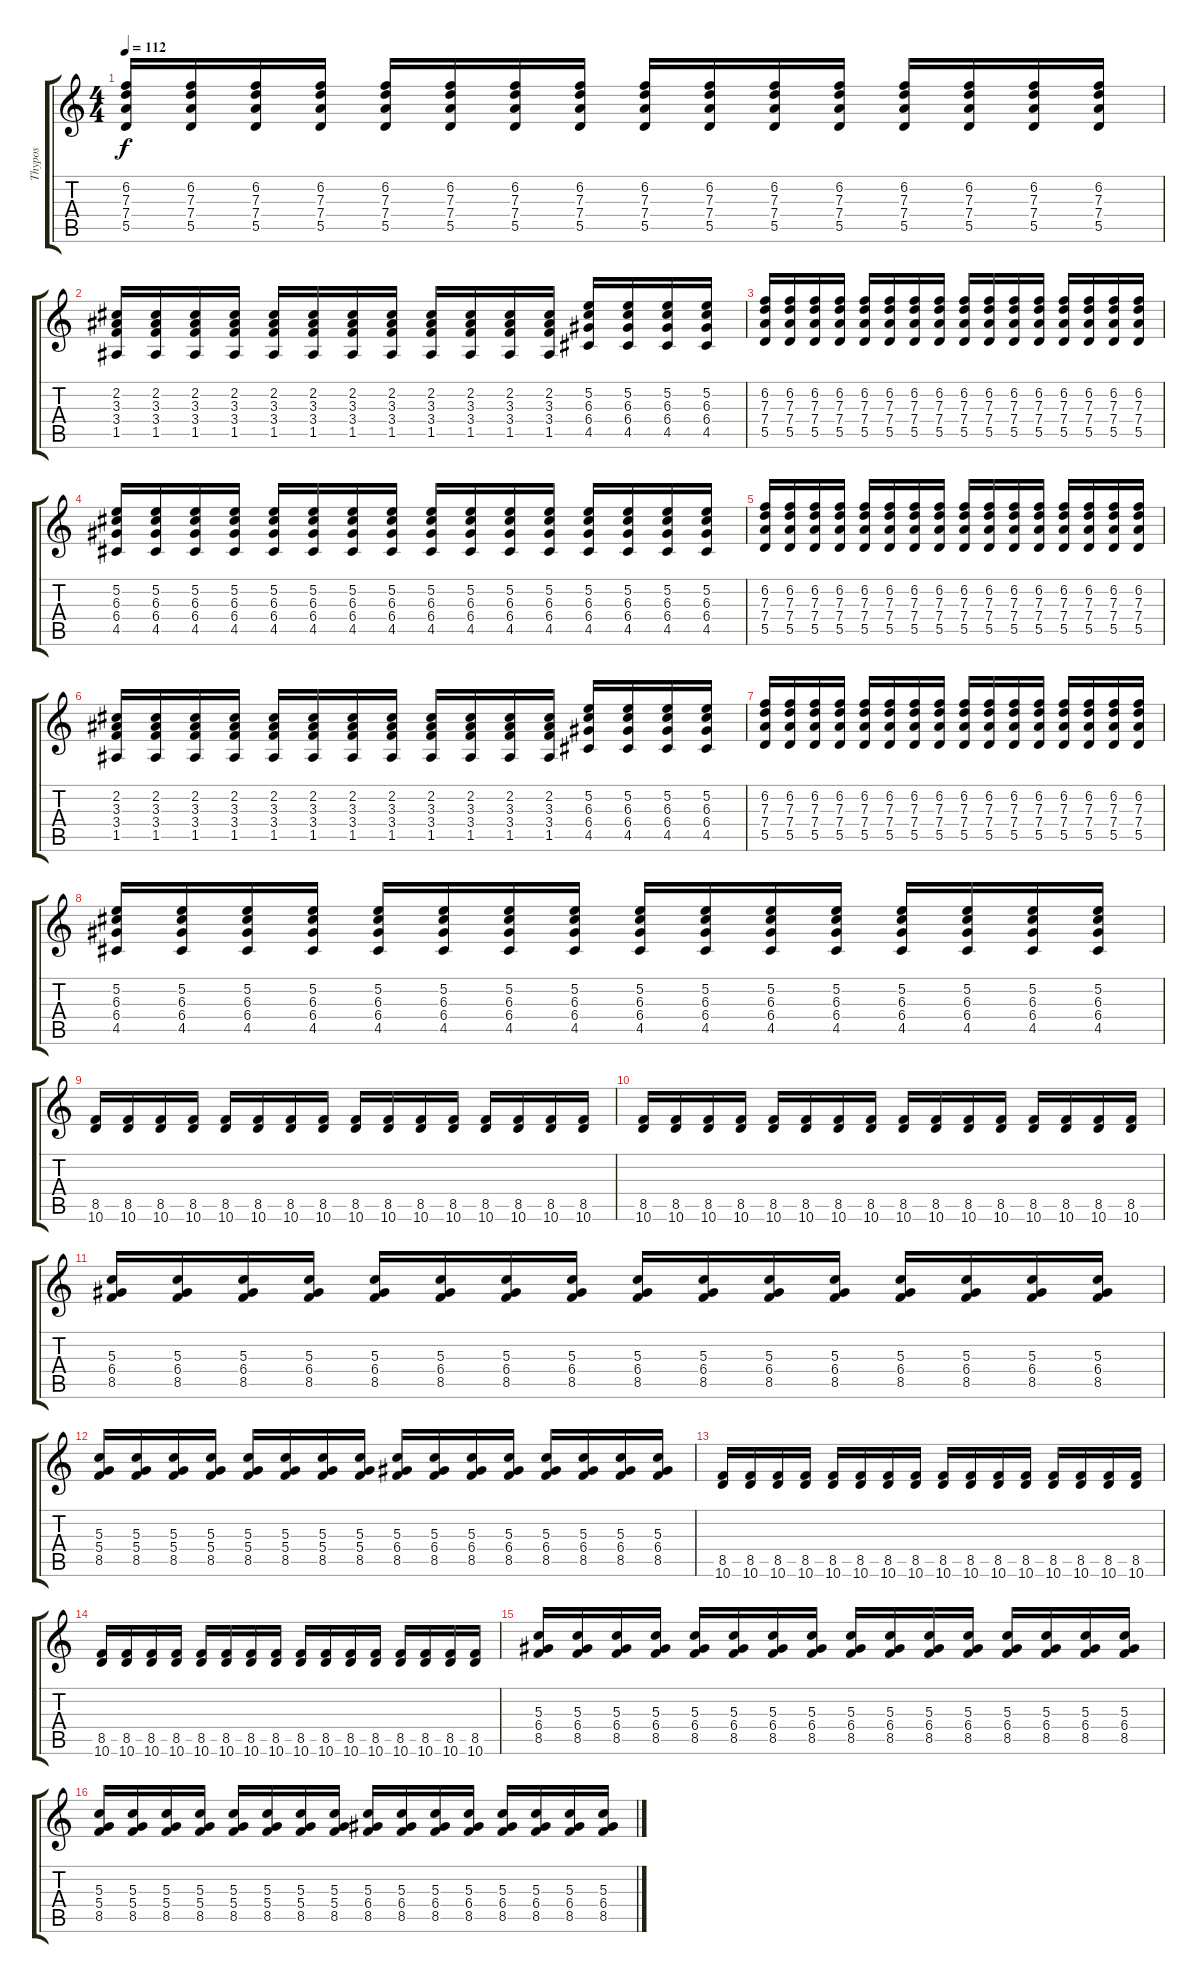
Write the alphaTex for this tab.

\track ("Thypos" "Thypos") {instrument acousticguitarnylon}
\staff {score tabs}
\tuning (E4 B3 G3 D3 A2 E2) {hide}
\ts (4 4)
\tempo 112
\clef g2
\ks c
(6.2 7.3 7.4 5.5).16{dy f} (6.2 7.3 7.4 5.5).16 (6.2 7.3 7.4 5.5).16 (6.2 7.3 7.4 5.5).16 (6.2 7.3 7.4 5.5).16 (6.2 7.3 7.4 5.5).16 (6.2 7.3 7.4 5.5).16 (6.2 7.3 7.4 5.5).16 (6.2 7.3 7.4 5.5).16 (6.2 7.3 7.4 5.5).16 (6.2 7.3 7.4 5.5).16 (6.2 7.3 7.4 5.5).16 (6.2 7.3 7.4 5.5).16 (6.2 7.3 7.4 5.5).16 (6.2 7.3 7.4 5.5).16 (6.2 7.3 7.4 5.5).16 |
(2.2 3.3 3.4 1.5).16 (2.2 3.3 3.4 1.5).16 (2.2 3.3 3.4 1.5).16 (2.2 3.3 3.4 1.5).16 (2.2 3.3 3.4 1.5).16 (2.2 3.3 3.4 1.5).16 (2.2 3.3 3.4 1.5).16 (2.2 3.3 3.4 1.5).16 (2.2 3.3 3.4 1.5).16 (2.2 3.3 3.4 1.5).16 (2.2 3.3 3.4 1.5).16 (2.2 3.3 3.4 1.5).16 (5.2 6.3 6.4 4.5).16 (5.2 6.3 6.4 4.5).16 (5.2 6.3 6.4 4.5).16 (5.2 6.3 6.4 4.5).16 |
(6.2 7.3 7.4 5.5).16 (6.2 7.3 7.4 5.5).16 (6.2 7.3 7.4 5.5).16 (6.2 7.3 7.4 5.5).16 (6.2 7.3 7.4 5.5).16 (6.2 7.3 7.4 5.5).16 (6.2 7.3 7.4 5.5).16 (6.2 7.3 7.4 5.5).16 (6.2 7.3 7.4 5.5).16 (6.2 7.3 7.4 5.5).16 (6.2 7.3 7.4 5.5).16 (6.2 7.3 7.4 5.5).16 (6.2 7.3 7.4 5.5).16 (6.2 7.3 7.4 5.5).16 (6.2 7.3 7.4 5.5).16 (6.2 7.3 7.4 5.5).16 |
(5.2 6.3 6.4 4.5).16 (5.2 6.3 6.4 4.5).16 (5.2 6.3 6.4 4.5).16 (5.2 6.3 6.4 4.5).16 (5.2 6.3 6.4 4.5).16 (5.2 6.3 6.4 4.5).16 (5.2 6.3 6.4 4.5).16 (5.2 6.3 6.4 4.5).16 (5.2 6.3 6.4 4.5).16 (5.2 6.3 6.4 4.5).16 (5.2 6.3 6.4 4.5).16 (5.2 6.3 6.4 4.5).16 (5.2 6.3 6.4 4.5).16 (5.2 6.3 6.4 4.5).16 (5.2 6.3 6.4 4.5).16 (5.2 6.3 6.4 4.5).16 |
(6.2 7.3 7.4 5.5).16 (6.2 7.3 7.4 5.5).16 (6.2 7.3 7.4 5.5).16 (6.2 7.3 7.4 5.5).16 (6.2 7.3 7.4 5.5).16 (6.2 7.3 7.4 5.5).16 (6.2 7.3 7.4 5.5).16 (6.2 7.3 7.4 5.5).16 (6.2 7.3 7.4 5.5).16 (6.2 7.3 7.4 5.5).16 (6.2 7.3 7.4 5.5).16 (6.2 7.3 7.4 5.5).16 (6.2 7.3 7.4 5.5).16 (6.2 7.3 7.4 5.5).16 (6.2 7.3 7.4 5.5).16 (6.2 7.3 7.4 5.5).16 |
(2.2 3.3 3.4 1.5).16 (2.2 3.3 3.4 1.5).16 (2.2 3.3 3.4 1.5).16 (2.2 3.3 3.4 1.5).16 (2.2 3.3 3.4 1.5).16 (2.2 3.3 3.4 1.5).16 (2.2 3.3 3.4 1.5).16 (2.2 3.3 3.4 1.5).16 (2.2 3.3 3.4 1.5).16 (2.2 3.3 3.4 1.5).16 (2.2 3.3 3.4 1.5).16 (2.2 3.3 3.4 1.5).16 (5.2 6.3 6.4 4.5).16 (5.2 6.3 6.4 4.5).16 (5.2 6.3 6.4 4.5).16 (5.2 6.3 6.4 4.5).16 |
(6.2 7.3 7.4 5.5).16 (6.2 7.3 7.4 5.5).16 (6.2 7.3 7.4 5.5).16 (6.2 7.3 7.4 5.5).16 (6.2 7.3 7.4 5.5).16 (6.2 7.3 7.4 5.5).16 (6.2 7.3 7.4 5.5).16 (6.2 7.3 7.4 5.5).16 (6.2 7.3 7.4 5.5).16 (6.2 7.3 7.4 5.5).16 (6.2 7.3 7.4 5.5).16 (6.2 7.3 7.4 5.5).16 (6.2 7.3 7.4 5.5).16 (6.2 7.3 7.4 5.5).16 (6.2 7.3 7.4 5.5).16 (6.2 7.3 7.4 5.5).16 |
(5.2 6.3 6.4 4.5).16 (5.2 6.3 6.4 4.5).16 (5.2 6.3 6.4 4.5).16 (5.2 6.3 6.4 4.5).16 (5.2 6.3 6.4 4.5).16 (5.2 6.3 6.4 4.5).16 (5.2 6.3 6.4 4.5).16 (5.2 6.3 6.4 4.5).16 (5.2 6.3 6.4 4.5).16 (5.2 6.3 6.4 4.5).16 (5.2 6.3 6.4 4.5).16 (5.2 6.3 6.4 4.5).16 (5.2 6.3 6.4 4.5).16 (5.2 6.3 6.4 4.5).16 (5.2 6.3 6.4 4.5).16 (5.2 6.3 6.4 4.5).16 |
(8.5 10.6).16 (8.5 10.6).16 (8.5 10.6).16 (8.5 10.6).16 (8.5 10.6).16 (8.5 10.6).16 (8.5 10.6).16 (8.5 10.6).16 (8.5 10.6).16 (8.5 10.6).16 (8.5 10.6).16 (8.5 10.6).16 (8.5 10.6).16 (8.5 10.6).16 (8.5 10.6).16 (8.5 10.6).16 |
(8.5 10.6).16 (8.5 10.6).16 (8.5 10.6).16 (8.5 10.6).16 (8.5 10.6).16 (8.5 10.6).16 (8.5 10.6).16 (8.5 10.6).16 (8.5 10.6).16 (8.5 10.6).16 (8.5 10.6).16 (8.5 10.6).16 (8.5 10.6).16 (8.5 10.6).16 (8.5 10.6).16 (8.5 10.6).16 |
(5.3 6.4 8.5).16 (5.3 6.4 8.5).16 (5.3 6.4 8.5).16 (5.3 6.4 8.5).16 (5.3 6.4 8.5).16 (5.3 6.4 8.5).16 (5.3 6.4 8.5).16 (5.3 6.4 8.5).16 (5.3 6.4 8.5).16 (5.3 6.4 8.5).16 (5.3 6.4 8.5).16 (5.3 6.4 8.5).16 (5.3 6.4 8.5).16 (5.3 6.4 8.5).16 (5.3 6.4 8.5).16 (5.3 6.4 8.5).16 |
(5.3 5.4 8.5).16 (5.3 5.4 8.5).16 (5.3 5.4 8.5).16 (5.3 5.4 8.5).16 (5.3 5.4 8.5).16 (5.3 5.4 8.5).16 (5.3 5.4 8.5).16 (5.3 5.4 8.5).16 (5.3 6.4 8.5).16 (5.3 6.4 8.5).16 (5.3 6.4 8.5).16 (5.3 6.4 8.5).16 (5.3 6.4 8.5).16 (5.3 6.4 8.5).16 (5.3 6.4 8.5).16 (5.3 6.4 8.5).16 |
(8.5 10.6).16 (8.5 10.6).16 (8.5 10.6).16 (8.5 10.6).16 (8.5 10.6).16 (8.5 10.6).16 (8.5 10.6).16 (8.5 10.6).16 (8.5 10.6).16 (8.5 10.6).16 (8.5 10.6).16 (8.5 10.6).16 (8.5 10.6).16 (8.5 10.6).16 (8.5 10.6).16 (8.5 10.6).16 |
(8.5 10.6).16 (8.5 10.6).16 (8.5 10.6).16 (8.5 10.6).16 (8.5 10.6).16 (8.5 10.6).16 (8.5 10.6).16 (8.5 10.6).16 (8.5 10.6).16 (8.5 10.6).16 (8.5 10.6).16 (8.5 10.6).16 (8.5 10.6).16 (8.5 10.6).16 (8.5 10.6).16 (8.5 10.6).16 |
(5.3 6.4 8.5).16 (5.3 6.4 8.5).16 (5.3 6.4 8.5).16 (5.3 6.4 8.5).16 (5.3 6.4 8.5).16 (5.3 6.4 8.5).16 (5.3 6.4 8.5).16 (5.3 6.4 8.5).16 (5.3 6.4 8.5).16 (5.3 6.4 8.5).16 (5.3 6.4 8.5).16 (5.3 6.4 8.5).16 (5.3 6.4 8.5).16 (5.3 6.4 8.5).16 (5.3 6.4 8.5).16 (5.3 6.4 8.5).16 |
(5.3 5.4 8.5).16 (5.3 5.4 8.5).16 (5.3 5.4 8.5).16 (5.3 5.4 8.5).16 (5.3 5.4 8.5).16 (5.3 5.4 8.5).16 (5.3 5.4 8.5).16 (5.3 5.4 8.5).16 (5.3 6.4 8.5).16 (5.3 6.4 8.5).16 (5.3 6.4 8.5).16 (5.3 6.4 8.5).16 (5.3 6.4 8.5).16 (5.3 6.4 8.5).16 (5.3 6.4 8.5).16 (5.3 6.4 8.5).16
